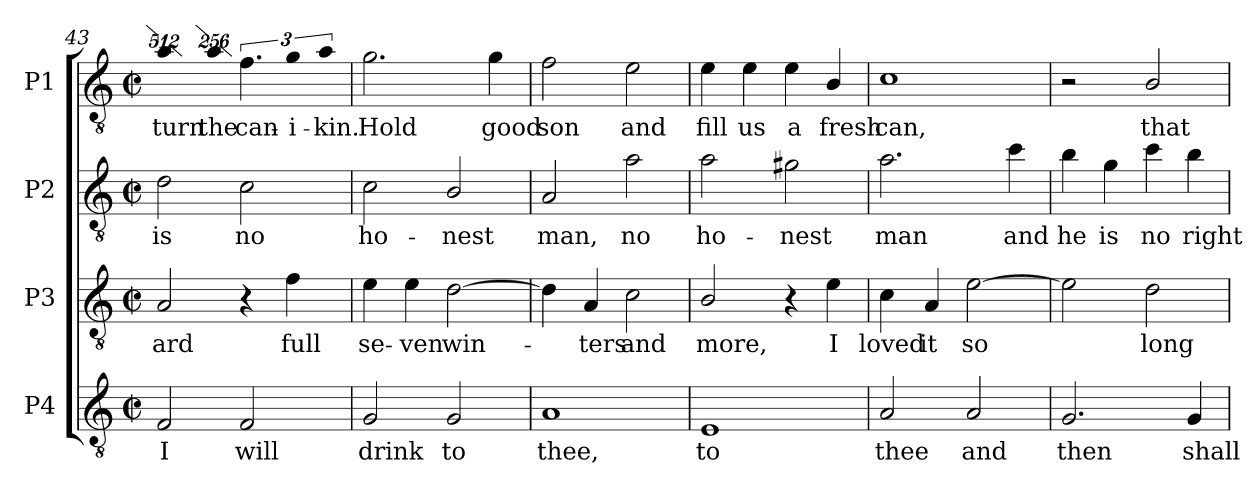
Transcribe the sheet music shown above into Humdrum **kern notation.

**kern	**text	**kern	**text	**kern	**text	**kern	**text
*part4	*part4	*part3	*part3	*part2	*part2	*part1	*part1
*staff4	*staff4	*staff3	*staff3	*staff2	*staff2	*staff1	*staff1
*I"P4	*	*I"P3	*	*I"P2	*	*I"P1	*
*clefGv2	*	*clefGv2	*	*clefGv2	*	*clefGv2	*
*ITrd7c12	*	*ITrd7c12	*	*ITrd7c12	*	*ITrd7c12	*
*k[]	*	*k[]	*	*k[]	*	*k[]	*
*C:	*	*C:	*	*C:	*	*C:	*
*M2/2	*	*M2/2	*	*M2/2	*	*M2/2	*
*met(c|)	*	*met(c|)	*	*met(c|)	*	*met(c|)	*
=43	=43	=43	=43	=43	=43	=43	=43
!	!LO:LY:b:color=#000000	!	!	!	!	!	!
!	!	!	!LO:LY:b:color=#000000	!	!	!	!
!	!	!	!	!	!LO:LY:b:color=#000000	!LO:N:vis=2	!
!	!	!	!	!	!	!	!LO:LY:b:color=#000000
2FFi/	I	2AAi/	-ard	2Di\	is	1024%341Ai\	turn
!	!	!	!	!	!	!LO:N:vis=4	!
!	!	!	!	!	!	!	!LO:LY:b:color=#000000
.	.	.	.	.	.	1024%171Ai\	the
!	!LO:LY:b:color=#000000	!	!	!	!	!	!
!	!	!	!	!	!LO:LY:b:color=#000000	!	!
!	!	!	!	!	!	!	!LO:LY:b:color=#000000
2FFi/	will	4r	.	2Ci\	no	6.Fi\	can-
!	!	!	!LO:LY:b:color=#000000	!	!	!LO:N:vis=8	!
!	!	!	!	!	!	!	!LO:LY:b:color=#000000
.	.	4Fi\	full	.	.	1024%85Gi\	-i-
!	!	!	!	!	!	!LO:N:vis=4	!
!	!	!	!	!	!	!	!LO:LY:b:color=#000000
.	.	.	.	.	.	1024%171Ai\	-kin.
=44	=44	=44	=44	=44	=44	=44	=44
!	!LO:LY:b:color=#000000	!	!	!	!	!	!
!	!	!	!LO:LY:b:color=#000000	!	!	!	!
!	!	!	!	!	!LO:LY:b:color=#000000	!	!
!	!	!	!	!	!	!	!LO:LY:b:color=#000000
2GGi/	drink	4Ei\	se-	2Ci\	ho-	2.Gi\	Hold
!	!	!	!LO:LY:b:color=#000000	!	!	!	!
.	.	4Ei\	-ven	.	.	.	.
!	!LO:LY:b:color=#000000	!	!	!	!	!	!
!	!	!	!LO:LY:b:color=#000000	!	!	!	!
!	!	!	!	!	!LO:LY:b:color=#000000	!	!
2GGi/	to	[2Di\	win-	2BBi/	-nest	.	.
!	!	!	!	!	!	!	!LO:LY:b:color=#000000
.	.	.	.	.	.	4Gi\	good
=45	=45	=45	=45	=45	=45	=45	=45
!	!LO:LY:b:color=#000000	!	!	!	!	!	!
!	!	!	!	!	!LO:LY:b:color=#000000	!	!
!	!	!	!	!	!	!	!LO:LY:b:color=#000000
1AAi	thee,	4Di\]	.	2AAi/	man,	2Fi\	son
!	!	!	!LO:LY:b:color=#000000	!	!	!	!
.	.	4AAi/	-ters	.	.	.	.
!	!	!	!LO:LY:b:color=#000000	!	!	!	!
!	!	!	!	!	!LO:LY:b:color=#000000	!	!
!	!	!	!	!	!	!	!LO:LY:b:color=#000000
.	.	2Ci\	and	2Ai\	no	2Ei\	and
!!LO:LB:g=z
=46	=46	=46	=46	=46	=46	=46	=46
!	!LO:LY:b:color=#000000	!	!	!	!	!	!
!	!	!	!LO:LY:b:color=#000000	!	!	!	!
!	!	!	!	!	!LO:LY:b:color=#000000	!	!
!	!	!	!	!	!	!	!LO:LY:b:color=#000000
1EEi	to	2BBi/	more,	2Ai\	ho-	4Ei\	fill
!	!	!	!	!	!	!	!LO:LY:b:color=#000000
.	.	.	.	.	.	4Ei\	us
!	!	!	!	!	!LO:LY:b:color=#000000	!	!
!	!	!	!	!	!	!	!LO:LY:b:color=#000000
.	.	4r	.	2G#Xi\	-nest	4Ei\	a
!	!	!	!LO:LY:b:color=#000000	!	!	!	!
!	!	!	!	!	!	!	!LO:LY:b:color=#000000
.	.	4Ei\	I	.	.	4BBi/	fresh
=47	=47	=47	=47	=47	=47	=47	=47
!	!LO:LY:b:color=#000000	!	!	!	!	!	!
!	!	!	!LO:LY:b:color=#000000	!	!	!	!
!	!	!	!	!	!LO:LY:b:color=#000000	!	!
!	!	!	!	!	!	!	!LO:LY:b:color=#000000
2AAi/	thee	4Ci\	loved	2.Ai\	man	1Ci	can,
!	!	!	!LO:LY:b:color=#000000	!	!	!	!
.	.	4AAi/	it	.	.	.	.
!	!LO:LY:b:color=#000000	!	!	!	!	!	!
!	!	!	!LO:LY:b:color=#000000	!	!	!	!
2AAi/	and	[2Ei\	so	.	.	.	.
!	!	!	!	!	!LO:LY:b:color=#000000	!	!
.	.	.	.	4ci\	and	.	.
=48	=48	=48	=48	=48	=48	=48	=48
!	!LO:LY:b:color=#000000	!	!	!	!	!	!
!	!	!	!	!	!LO:LY:b:color=#000000	!	!
2.GGi/	then	2Ei\]	.	4Bi\	he	2r	.
!	!	!	!	!	!LO:LY:b:color=#000000	!	!
.	.	.	.	4Gi\	is	.	.
!	!	!	!LO:LY:b:color=#000000	!	!	!	!
!	!	!	!	!	!LO:LY:b:color=#000000	!	!
!	!	!	!	!	!	!	!LO:LY:b:color=#000000
.	.	2Di\	long	4ci\	no	2BBi/	that
!	!LO:LY:b:color=#000000	!	!	!	!	!	!
!	!	!	!	!	!LO:LY:b:color=#000000	!	!
4GGi/	shall	.	.	4Bi\	right	.	.
=	=	=	=	=	=	=	=
*-	*-	*-	*-	*-	*-	*-	*-
